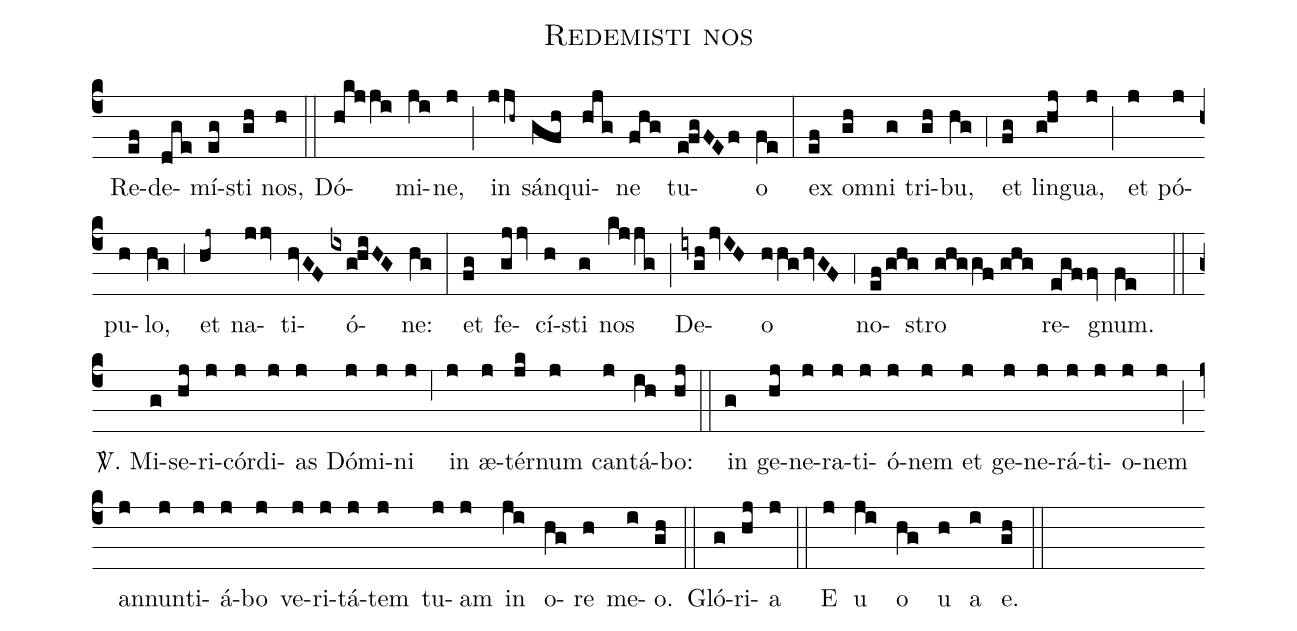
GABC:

name:Redemisti nos;
mode:III;
office-part:Introitus;
%%
(c4) () Re(ef)de(dge)mí(eg)sti(gh) nos,(h) (::) Dó(hkjji)mi(ji)ne,(j) (;) in(jjh~) sán(gfh)qui(hjg)ne(fhg) tu(e!fgFEf)o(fe) (:) ex(ef) om(gh)ni(g) tri(gh)bu,(hg) (,4) et(fg) lin(g!hj)gua,(j) (;) et(j) pó(j)pu(h)lo,(hg) (,3) et(hj~) na(jjv)ti(hvGF)ó(ixg!hiHG)ne:(hg) (:) et(fg) fe(gjjv)cí(h)sti(g) nos(kjjg) (;) De(iygh/jvIH)o(hhg/hvGF) (,4) no(ef/ghg)stro(ghggf//ghg) re(egffv)gnum.(fe) (::) <sp>V/</sp>. Mi(g)se(hj)ri(j)cór(j)di(j)as(j) Dó(j)mi(j)ni(j) (,6) in(j) æ(j)tér(jk)num(j) can(j)tá(ih)bo:(hj) (::) in(g) ge(hj)ne(j)ra(j)ti(j)ó(j)nem(j) et(j) ge(j)ne(j)rá(j)ti(j)o(j)nem(j) (;) an(j)nun(j)ti(j)á(j)bo(j) ve(j)ri(j)tá(j)tem(j) tu(j)am(j) in(ji) o(hg)re(h) me(i)o.(gh) (::) Gló(g)ri(hj)a(j) (::) E(j) u(ji) o(hg) u(h) a(i) e.(gh) (::)
